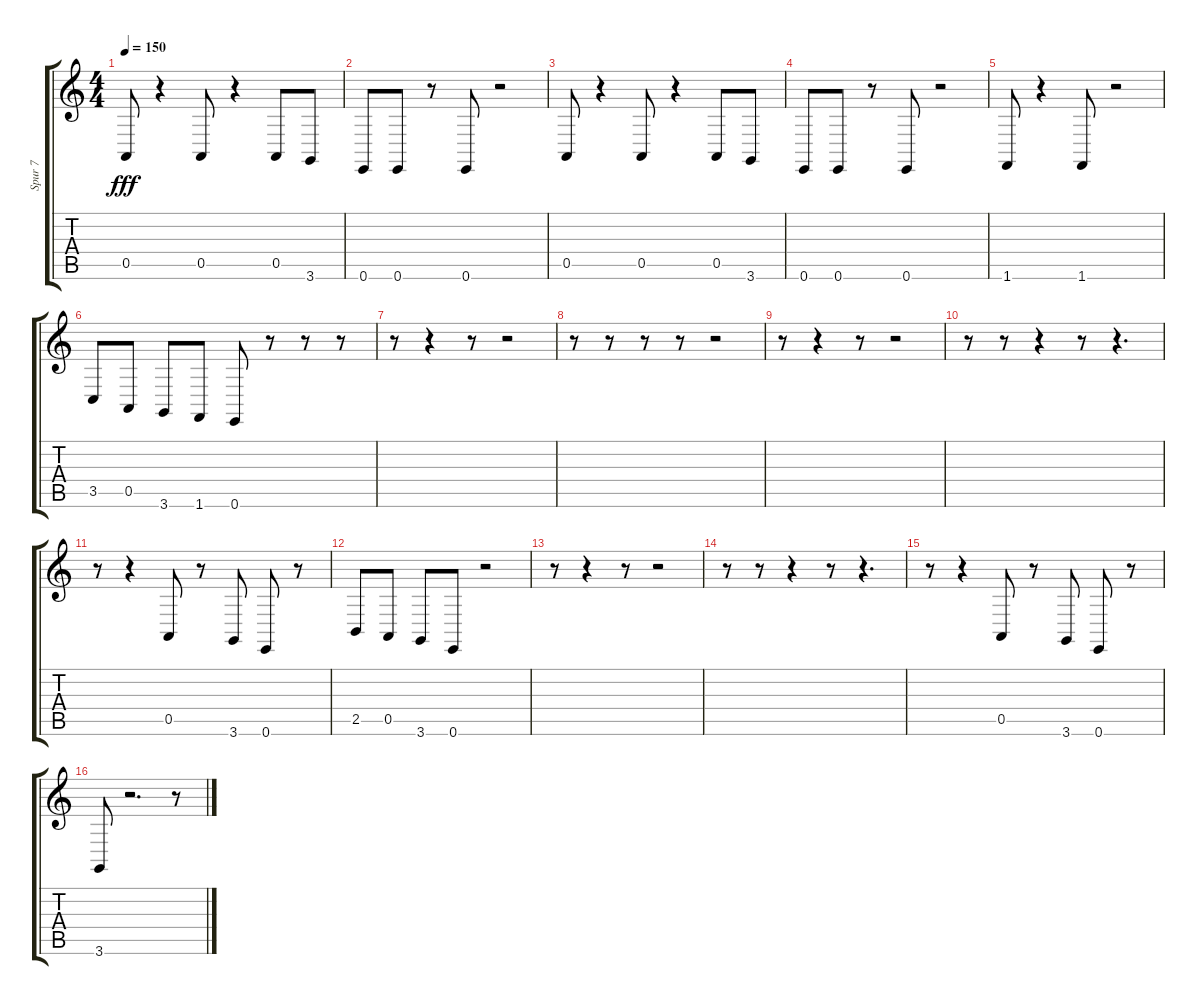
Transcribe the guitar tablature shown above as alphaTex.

\track ("Spur 7" "Spur 7") {instrument shanai}
\staff {score tabs}
\tuning (E4 B3 G3 D3 A2 E2) {hide}
\ts (4 4)
\tempo 150
\clef g2
\ks c
0.5.8{dy fff} r.4 0.5.8 r.4 0.5.8 3.6.8 |
0.6.8 0.6.8 r.8 0.6.8 r.2 |
0.5.8 r.4 0.5.8 r.4 0.5.8 3.6.8 |
0.6.8 0.6.8 r.8 0.6.8 r.2 |
1.6.8 r.4 1.6.8 r.2 |
3.5.8 0.5.8 3.6.8 1.6.8 0.6.8 r.8 r.8 r.8 |
r.8 r.4 r.8 r.2 |
r.8 r.8 r.8 r.8 r.2 |
r.8 r.4 r.8 r.2 |
r.8 r.8 r.4 r.8 r.4{d} |
r.8 r.4 0.5.8 r.8 3.6.8 0.6.8 r.8 |
2.5.8 0.5.8 3.6.8 0.6.8 r.2 |
r.8 r.4 r.8 r.2 |
r.8 r.8 r.4 r.8 r.4{d} |
r.8 r.4 0.5.8 r.8 3.6.8 0.6.8 r.8 |
3.6.8 r.2{d} r.8
